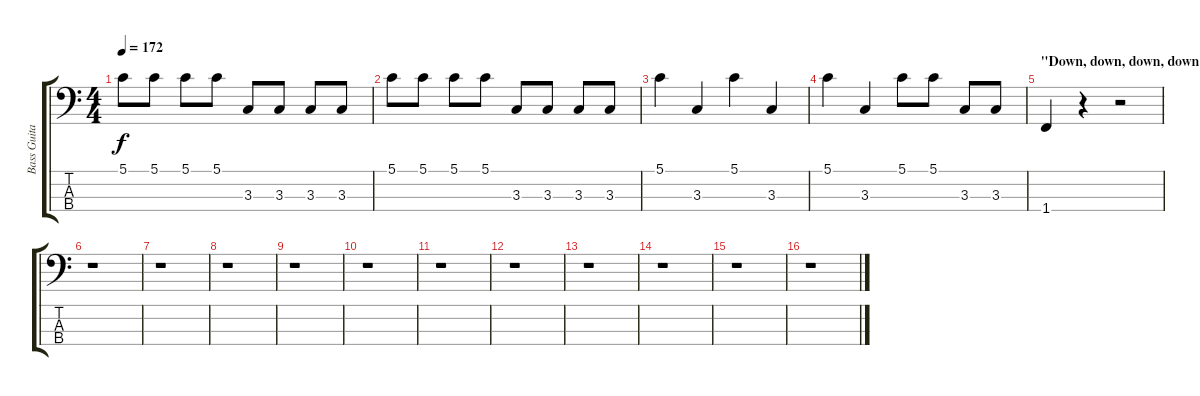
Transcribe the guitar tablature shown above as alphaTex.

\track ("Bass Guitar" "Bass Guita") {instrument electricbasspick}
\staff {score tabs}
\tuning (G2 D2 A1 E1) {hide}
\ts (4 4)
\tempo 172
\clef f4
\ks c
5.1.8{dy f} 5.1.8 5.1.8 5.1.8 3.3.8 3.3.8 3.3.8 3.3.8 |
5.1.8 5.1.8 5.1.8 5.1.8 3.3.8 3.3.8 3.3.8 3.3.8 |
5.1.4 3.3.4 5.1.4 3.3.4 |
5.1.4 3.3.4 5.1.8 5.1.8 3.3.8 3.3.8 |
\section ("" "\"Down, down, down, down...\"")
1.4.4 r.4 r.2 |
r.1 |
r.1 |
r.1 |
r.1 |
r.1 |
r.1 |
r.1 |
r.1 |
r.1 |
r.1 |
r.1
